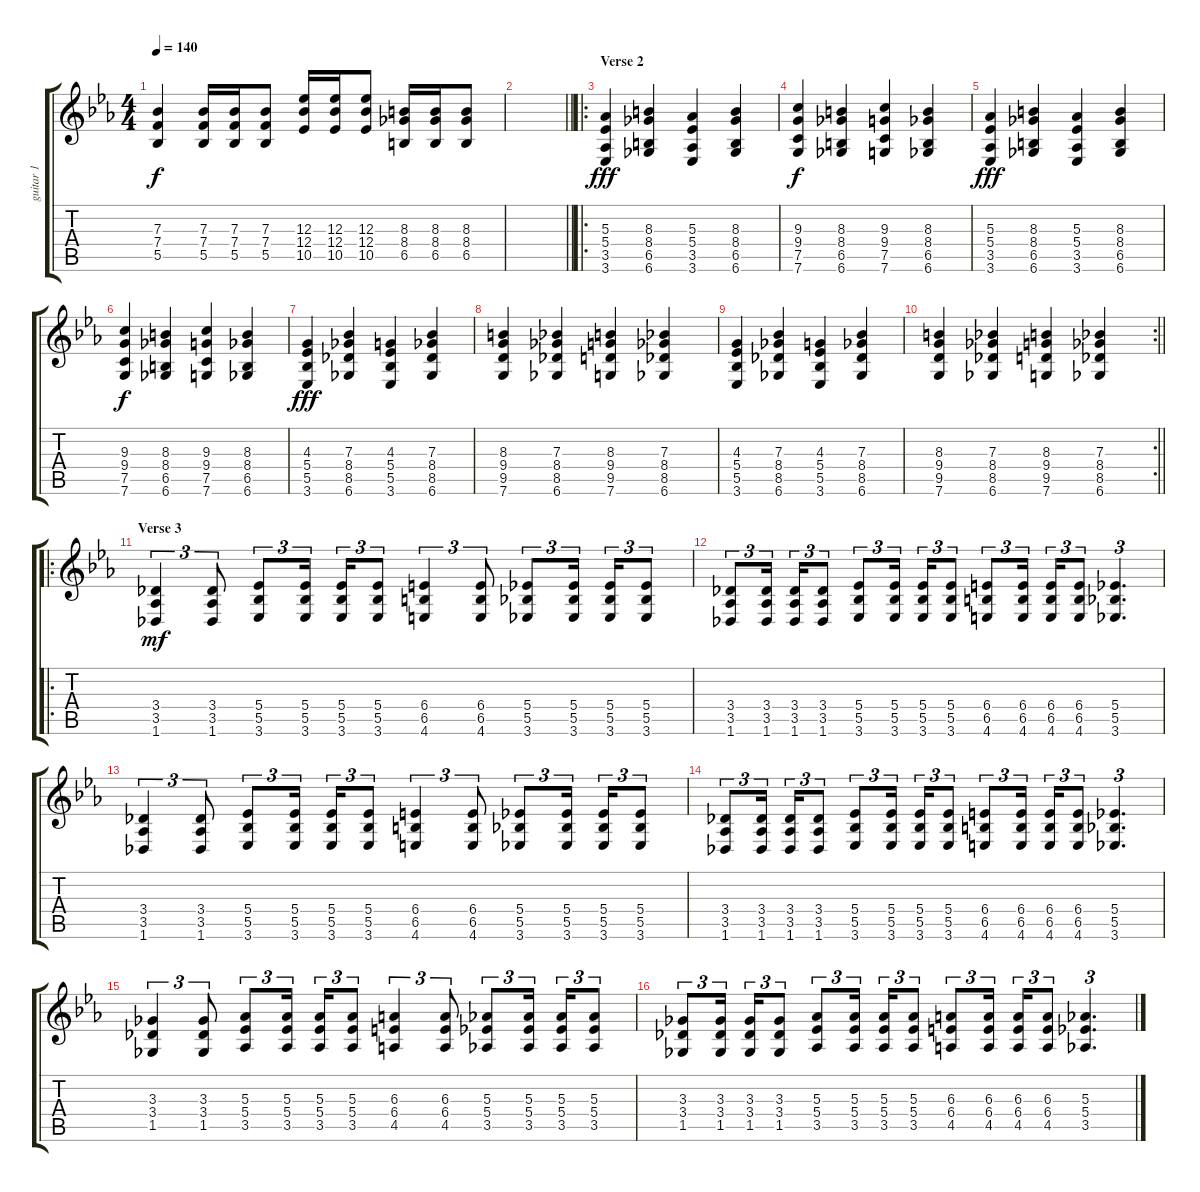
\track ("guitar 1" "guitar 1") {instrument distortionguitar}
\staff {score tabs}
\tuning (C4 G3 Eb3 Bb2 F2 C2) {hide}
\ts (4 4)
\tempo 140
\clef g2
\ks cminor
(7.3 7.4 5.5).4{dy f} (7.3 7.4 5.5).16 (7.3 7.4 5.5).16 (7.3 7.4 5.5).8 (12.3 12.4 10.5).16 (12.3 12.4 10.5).16 (12.3 12.4 10.5).8 (8.3 8.4 6.5).16 (8.3 8.4 6.5).16 (8.3 8.4 6.5).8 |
\barLineRight lightlight
|
\ro
\section ("" "Verse 2")
(5.3 5.4 3.5 3.6).4{dy fff} (8.3 8.4 6.5 6.6).4 (5.3 5.4 3.5 3.6).4 (8.3 8.4 6.5 6.6).4 |
(9.3 9.4 7.5 7.6).4{dy f} (8.3 8.4 6.5 6.6).4 (9.3 9.4 7.5 7.6).4 (8.3 8.4 6.5 6.6).4 |
(5.3 5.4 3.5 3.6).4{dy fff} (8.3 8.4 6.5 6.6).4 (5.3 5.4 3.5 3.6).4 (8.3 8.4 6.5 6.6).4 |
(9.3 9.4 7.5 7.6).4{dy f} (8.3 8.4 6.5 6.6).4 (9.3 9.4 7.5 7.6).4 (8.3 8.4 6.5 6.6).4 |
(4.3 5.4 5.5 3.6).4{dy fff} (7.3 8.4 8.5 6.6).4 (4.3 5.4 5.5 3.6).4 (7.3 8.4 8.5 6.6).4 |
(8.3 9.4 9.5 7.6).4 (7.3 8.4 8.5 6.6).4 (8.3 9.4 9.5 7.6).4 (7.3 8.4 8.5 6.6).4 |
(4.3 5.4 5.5 3.6).4 (7.3 8.4 8.5 6.6).4 (4.3 5.4 5.5 3.6).4 (7.3 8.4 8.5 6.6).4 |
\rc 2
\barLineRight lightlight
(8.3 9.4 9.5 7.6).4 (7.3 8.4 8.5 6.6).4 (8.3 9.4 9.5 7.6).4 (7.3 8.4 8.5 6.6).4 |
\ro
\section ("" "Verse 3")
(3.4 3.5 1.6).4{tu (3 2) dy mf} (3.4 3.5 1.6).8{tu (3 2)} (5.4 5.5 3.6).8{tu (3 2)} (5.4 5.5 3.6).16{tu (3 2) beam splitsecondary} (5.4 5.5 3.6).16{tu (3 2)} (5.4 5.5 3.6).8{tu (3 2)} (6.4 6.5 4.6).4{tu (3 2)} (6.4 6.5 4.6).8{tu (3 2)} (5.4 5.5 3.6).8{tu (3 2)} (5.4 5.5 3.6).16{tu (3 2) beam splitsecondary} (5.4 5.5 3.6).16{tu (3 2)} (5.4 5.5 3.6).8{tu (3 2)} |
(3.4 3.5 1.6).8{tu (3 2)} (3.4 3.5 1.6).16{tu (3 2) beam splitsecondary} (3.4 3.5 1.6).16{tu (3 2)} (3.4 3.5 1.6).8{tu (3 2)} (5.4 5.5 3.6).8{tu (3 2)} (5.4 5.5 3.6).16{tu (3 2) beam splitsecondary} (5.4 5.5 3.6).16{tu (3 2)} (5.4 5.5 3.6).8{tu (3 2)} (6.4 6.5 4.6).8{tu (3 2)} (6.4 6.5 4.6).16{tu (3 2) beam splitsecondary} (6.4 6.5 4.6).16{tu (3 2)} (6.4 6.5 4.6).8{tu (3 2)} (5.4 5.5 3.6).4{d tu (3 2)} |
(3.4 3.5 1.6).4{tu (3 2)} (3.4 3.5 1.6).8{tu (3 2)} (5.4 5.5 3.6).8{tu (3 2)} (5.4 5.5 3.6).16{tu (3 2) beam splitsecondary} (5.4 5.5 3.6).16{tu (3 2)} (5.4 5.5 3.6).8{tu (3 2)} (6.4 6.5 4.6).4{tu (3 2)} (6.4 6.5 4.6).8{tu (3 2)} (5.4 5.5 3.6).8{tu (3 2)} (5.4 5.5 3.6).16{tu (3 2) beam splitsecondary} (5.4 5.5 3.6).16{tu (3 2)} (5.4 5.5 3.6).8{tu (3 2)} |
(3.4 3.5 1.6).8{tu (3 2)} (3.4 3.5 1.6).16{tu (3 2) beam splitsecondary} (3.4 3.5 1.6).16{tu (3 2)} (3.4 3.5 1.6).8{tu (3 2)} (5.4 5.5 3.6).8{tu (3 2)} (5.4 5.5 3.6).16{tu (3 2) beam splitsecondary} (5.4 5.5 3.6).16{tu (3 2)} (5.4 5.5 3.6).8{tu (3 2)} (6.4 6.5 4.6).8{tu (3 2)} (6.4 6.5 4.6).16{tu (3 2) beam splitsecondary} (6.4 6.5 4.6).16{tu (3 2)} (6.4 6.5 4.6).8{tu (3 2)} (5.4 5.5 3.6).4{d tu (3 2)} |
(3.3 3.4 1.5).4{tu (3 2)} (3.3 3.4 1.5).8{tu (3 2)} (5.3 5.4 3.5).8{tu (3 2)} (5.3 5.4 3.5).16{tu (3 2) beam splitsecondary} (5.3 5.4 3.5).16{tu (3 2)} (5.3 5.4 3.5).8{tu (3 2)} (6.3 6.4 4.5).4{tu (3 2)} (6.3 6.4 4.5).8{tu (3 2)} (5.3 5.4 3.5).8{tu (3 2)} (5.3 5.4 3.5).16{tu (3 2) beam splitsecondary} (5.3 5.4 3.5).16{tu (3 2)} (5.3 5.4 3.5).8{tu (3 2)} |
(3.3 3.4 1.5).8{tu (3 2)} (3.3 3.4 1.5).16{tu (3 2) beam splitsecondary} (3.3 3.4 1.5).16{tu (3 2)} (3.3 3.4 1.5).8{tu (3 2)} (5.3 5.4 3.5).8{tu (3 2)} (5.3 5.4 3.5).16{tu (3 2) beam splitsecondary} (5.3 5.4 3.5).16{tu (3 2)} (5.3 5.4 3.5).8{tu (3 2)} (6.3 6.4 4.5).8{tu (3 2)} (6.3 6.4 4.5).16{tu (3 2) beam splitsecondary} (6.3 6.4 4.5).16{tu (3 2)} (6.3 6.4 4.5).8{tu (3 2)} (5.3 5.4 3.5).4{d tu (3 2)}
